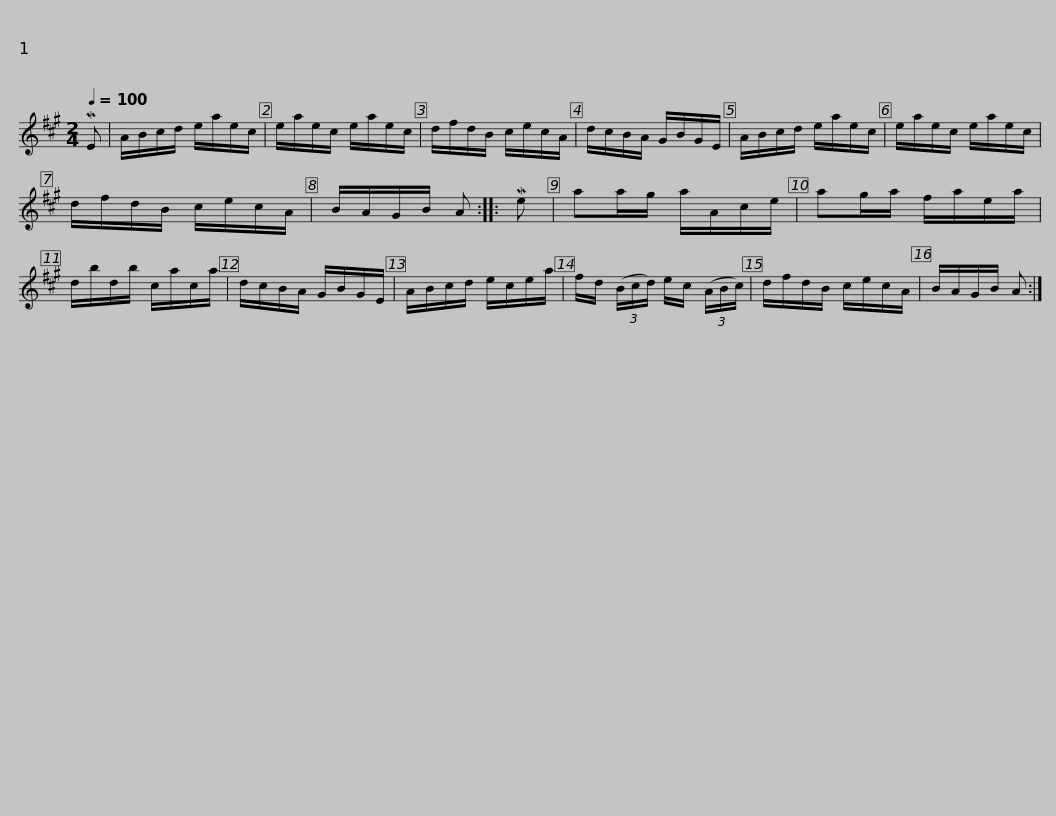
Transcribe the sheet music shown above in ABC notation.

X:1
L:1/8
Q:1/4=100
M:2/4
I:linebreak $
K:none
V:1 treble transpose="8 "
V:1
[K:A] ME | A/B/c/d/ e/a/e/c/ | e/a/e/c/ e/a/e/c/ | d/f/d/B/ c/e/c/A/ | d/c/B/A/ G/B/G/E/ | %5
 A/B/c/d/ e/a/e/c/ |$ e/a/e/c/ e/a/e/c/ | d/f/d/B/ c/e/c/A/ | B/A/G/B/ A :: Me | %10
 aa/g/ a/A/c/e/ | ag/a/ f/a/e/a/ | d/b/d/b/ c/a/c/a/ |$ d/c/B/A/ G/B/G/E/ | A/B/c/d/ e/c/e/a/ | %15
 f/d/ (3(B/c/d/) e/c/ (3(A/B/c/) | d/f/d/B/ c/e/c/A/ | B/A/G/B/ A :| %18
